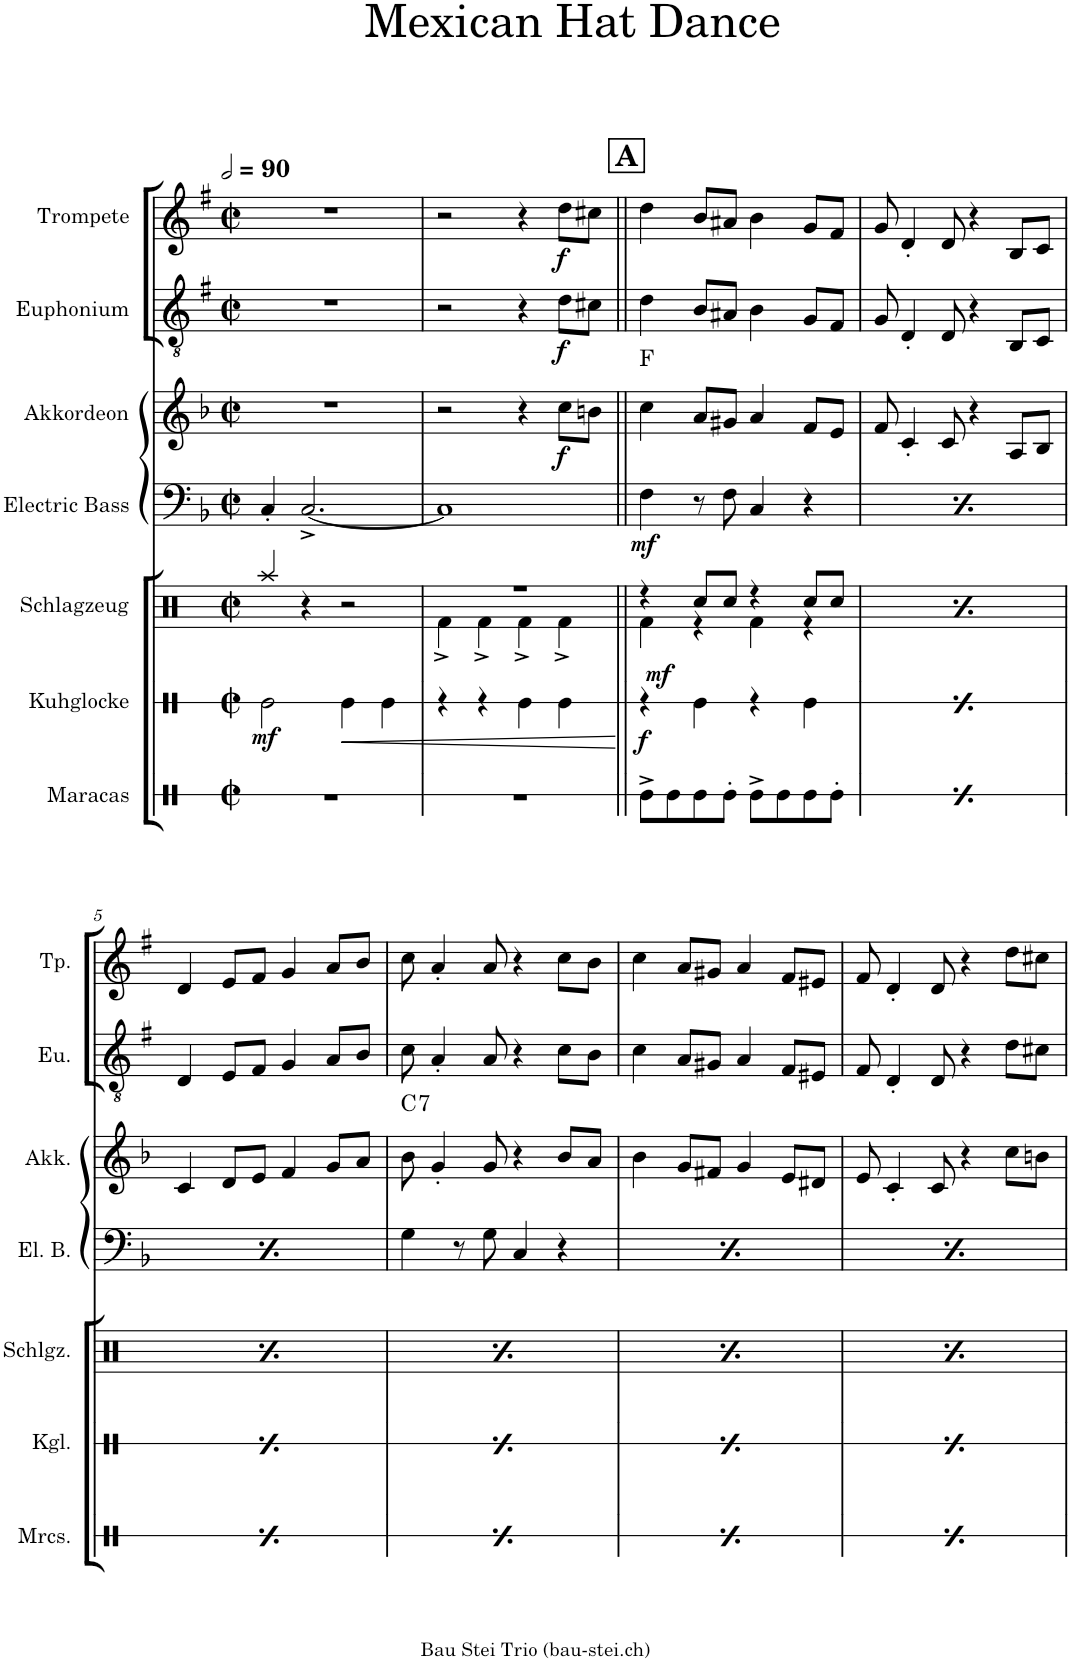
**kern	**kern	**dynam	**kern	**dynam	**kern	**dynam	**kern	**dynam	**harte	**kern	**dynam	**kern	**dynam
*part7	*part6	*part6	*part5	*part5	*part4	*part4	*part3	*part3	*part3	*part2	*part2	*part1	*part1
*staff7	*staff6	*staff6	*staff5	*staff5	*staff4	*staff4	*staff3	*staff3	*	*staff2	*staff2	*staff1	*staff1
*I"Maracas	*I"Kuhglocke	*	*I"Schlagzeug	*	*I"Electric Bass	*	*I"Akkordeon	*	*	*I"Euphonium	*	*I"Trompete	*
*I'Mrcs.	*I'Kgl.	*	*I'Schlgz.	*	*I'El. B.	*	*I'Akk.	*	*	*I'Eu.	*	*I'Tp.	*
*stria1	*stria1	*	*	*	*	*	*	*	*	*	*	*	*
*clefX	*clefX	*	*clefX	*	*clefF4	*	*clefG2	*	*	*clefGv2	*	*clefG2	*
*	*	*	*	*	*Trd7c12	*	*	*	*	*Trd1c2	*	*Trd1c2	*
*k[b-]	*k[b-]	*	*k[b-]	*	*k[b-]	*	*k[b-]	*	*	*k[f#]	*	*k[f#]	*
*M2/2	*M2/2	*	*M2/2	*	*M2/2	*	*M2/2	*	*	*M2/2	*	*M2/2	*
*met(c|)	*met(c|)	*	*met(c|)	*	*met(c|)	*	*met(c|)	*	*	*met(c|)	*	*met(c|)	*
*MM180	*MM180	*	*MM180	*	*MM180	*	*MM180	*	*	*MM180	*	*MM180	*
=1	=1	=1	=1	=1	=1	=1	=1	=1	=1	=1	=1	=1	=1
!	!	!LO:DY:b	!	!	!	!	!	!	!	!	!	!	!
1r	2Re\	mf	4Raa/	.	4C'/	.	1r	.	.	1r	.	1r	.
.	.	.	4r	.	[2.C^/	.	.	.	.	.	.	.	.
!	!	!LO:HP:b	!	!	!	!	!	!	!	!	!	!	!
.	4Re\	<	2r	.	.	.	.	.	.	.	.	.	.
.	4Re\	.	.	.	.	.	.	.	.	.	.	.	.
=2	=2	=2	=2	=2	=2	=2	=2	=2	=2	=2	=2	=2	=2
*	*	*	*^	*	*	*	*	*	*	*	*	*	*
1r	4r	.	1r	4Rf^\	.	1C]	.	2r	.	.	2r	.	2r	.
.	4r	.	.	4Rf^\	.	.	.	.	.	.	.	.	.	.
.	4Re\	.	.	4Rf^\	.	.	.	4r	.	.	4r	.	4r	.
!	!	!	!	!	!	!	!	!	!LO:DY:b	!	!	!LO:DY:b	!	!LO:DY:b
.	4Re\	.	.	4Rf^\	.	.	.	8cc\L	f	.	8d\L	f	8dd\L	f
.	.	.	.	.	.	.	.	8bn\J	.	.	8c#X\J	.	8cc#X\J	.
*	*	*	*v	*v	*	*	*	*	*	*	*	*	*	*
.	.	[	.	.	.	.	.	.	.	.	.	.	.
!!LO:REH:place=s1:a:B:cj:fs=14:t=A
=3||	=3||	=3||	=3||	=3||	=3||	=3||	=3||	=3||	=3||	=3||	=3||	=3||	=3||
*	*	*	*^	*	*	*	*	*	*	*	*	*	*
!	!	!LO:DY:b	!	!	!LO:DY:b	!	!LO:DY:b	!	!	!	!	!	!	!
8Re^\L	4r	f	4r	4Rf\	mf	4F\	mf	4cc\	.	F:maj	4d\	.	4dd\	.
8Re\	.	.	.	.	.	.	.	.	.	.	.	.	.	.
8Re\	4Re\	.	8Rcc/L	4r	.	8r	.	8a/L	.	.	8B/L	.	8b/L	.
8Re'\J	.	.	8Rcc/J	.	.	8F\	.	8g#X/J	.	.	8A#X/J	.	8a#X/J	.
8Re^\L	4r	.	4r	4Rf\	.	4C/	.	4a/	.	.	4B\	.	4b\	.
8Re\	.	.	.	.	.	.	.	.	.	.	.	.	.	.
8Re\	4Re\	.	8Rcc/L	4r	.	4r	.	8f/L	.	.	8G/L	.	8g/L	.
8Re'\J	.	.	8Rcc/J	.	.	.	.	8e/J	.	.	8F#/J	.	8f#/J	.
=4	=4	=4	=4	=4	=4	=4	=4	=4	=4	=4	=4	=4	=4	=4
!	!	!LO:DY:b	!	!	!LO:DY:b	!	!LO:DY:b	!	!	!	!	!	!	!
8Re^\L	4r	f	4r	4Rf\	mf	4F\	mf	8f/	.	.	8G/	.	8g/	.
8Re\	.	.	.	.	.	.	.	4c'/	.	.	4D'/	.	4d'/	.
8Re\	4Re\	.	8Rcc/L	4r	.	8r	.	.	.	.	.	.	.	.
8Re'\J	.	.	8Rcc/J	.	.	8F\	.	8c/	.	.	8D/	.	8d/	.
8Re^\L	4r	.	4r	4Rf\	.	4C/	.	4r	.	.	4r	.	4r	.
8Re\	.	.	.	.	.	.	.	.	.	.	.	.	.	.
8Re\	4Re\	.	8Rcc/L	4r	.	4r	.	8A/L	.	.	8BB/L	.	8B/L	.
8Re'\J	.	.	8Rcc/J	.	.	.	.	8B-/J	.	.	8C/J	.	8c/J	.
!!LO:LB:g=z
=5	=5	=5	=5	=5	=5	=5	=5	=5	=5	=5	=5	=5	=5	=5
!	!	!LO:DY:b	!	!	!LO:DY:b	!	!LO:DY:b	!	!	!	!	!	!	!
8Re^\L	4r	f	4r	4Rf\	mf	4F\	mf	4c/	.	.	4D/	.	4d/	.
8Re\	.	.	.	.	.	.	.	.	.	.	.	.	.	.
8Re\	4Re\	.	8Rcc/L	4r	.	8r	.	8d/L	.	.	8E/L	.	8e/L	.
8Re'\J	.	.	8Rcc/J	.	.	8F\	.	8e/J	.	.	8F#/J	.	8f#/J	.
8Re^\L	4r	.	4r	4Rf\	.	4C/	.	4f/	.	.	4G/	.	4g/	.
8Re\	.	.	.	.	.	.	.	.	.	.	.	.	.	.
8Re\	4Re\	.	8Rcc/L	4r	.	4r	.	8g/L	.	.	8A/L	.	8a/L	.
8Re'\J	.	.	8Rcc/J	.	.	.	.	8a/J	.	.	8B/J	.	8b/J	.
=6	=6	=6	=6	=6	=6	=6	=6	=6	=6	=6	=6	=6	=6	=6
!	!	!LO:DY:b	!	!	!LO:DY:b	!	!	!	!	!LO:H:kt=7	!	!	!	!
8Re^\L	4r	f	4r	4Rf\	mf	4G\	.	8b-\	.	C:7	8c\	.	8cc\	.
8Re\	.	.	.	.	.	.	.	4g'/	.	.	4A'/	.	4a'/	.
8Re\	4Re\	.	8Rcc/L	4r	.	8r	.	.	.	.	.	.	.	.
8Re'\J	.	.	8Rcc/J	.	.	8G\	.	8g/	.	.	8A/	.	8a/	.
8Re^\L	4r	.	4r	4Rf\	.	4C/	.	4r	.	.	4r	.	4r	.
8Re\	.	.	.	.	.	.	.	.	.	.	.	.	.	.
8Re\	4Re\	.	8Rcc/L	4r	.	4r	.	8b-/L	.	.	8c\L	.	8cc\L	.
8Re'\J	.	.	8Rcc/J	.	.	.	.	8a/J	.	.	8B\J	.	8b\J	.
=7	=7	=7	=7	=7	=7	=7	=7	=7	=7	=7	=7	=7	=7	=7
!	!	!LO:DY:b	!	!	!LO:DY:b	!	!	!	!	!	!	!	!	!
8Re^\L	4r	f	4r	4Rf\	mf	4G\	.	4b-\	.	.	4c\	.	4cc\	.
8Re\	.	.	.	.	.	.	.	.	.	.	.	.	.	.
8Re\	4Re\	.	8Rcc/L	4r	.	8r	.	8g/L	.	.	8A/L	.	8a/L	.
8Re'\J	.	.	8Rcc/J	.	.	8G\	.	8f#X/J	.	.	8G#X/J	.	8g#X/J	.
8Re^\L	4r	.	4r	4Rf\	.	4C/	.	4g/	.	.	4A/	.	4a/	.
8Re\	.	.	.	.	.	.	.	.	.	.	.	.	.	.
8Re\	4Re\	.	8Rcc/L	4r	.	4r	.	8e/L	.	.	8F#/L	.	8f#/L	.
8Re'\J	.	.	8Rcc/J	.	.	.	.	8d#X/J	.	.	8E#X/J	.	8e#X/J	.
=8	=8	=8	=8	=8	=8	=8	=8	=8	=8	=8	=8	=8	=8	=8
!	!	!LO:DY:b	!	!	!LO:DY:b	!	!	!	!	!	!	!	!	!
8Re^\L	4r	f	4r	4Rf\	mf	4G\	.	8e/	.	.	8F#/	.	8f#/	.
8Re\	.	.	.	.	.	.	.	4c'/	.	.	4D'/	.	4d'/	.
8Re\	4Re\	.	8Rcc/L	4r	.	8r	.	.	.	.	.	.	.	.
8Re'\J	.	.	8Rcc/J	.	.	8G\	.	8c/	.	.	8D/	.	8d/	.
8Re^\L	4r	.	4r	4Rf\	.	4C/	.	4r	.	.	4r	.	4r	.
8Re\	.	.	.	.	.	.	.	.	.	.	.	.	.	.
8Re\	4Re\	.	8Rcc/L	4r	.	4r	.	8cc\L	.	.	8d\L	.	8dd\L	.
8Re'\J	.	.	8Rcc/J	.	.	.	.	8bn\J	.	.	8c#X\J	.	8cc#X\J	.
*	*	*	*v	*v	*	*	*	*	*	*	*	*	*	*
=	=	=	=	=	=	=	=	=	=	=	=	=	=
*-	*-	*-	*-	*-	*-	*-	*-	*-	*-	*-	*-	*-	*-
